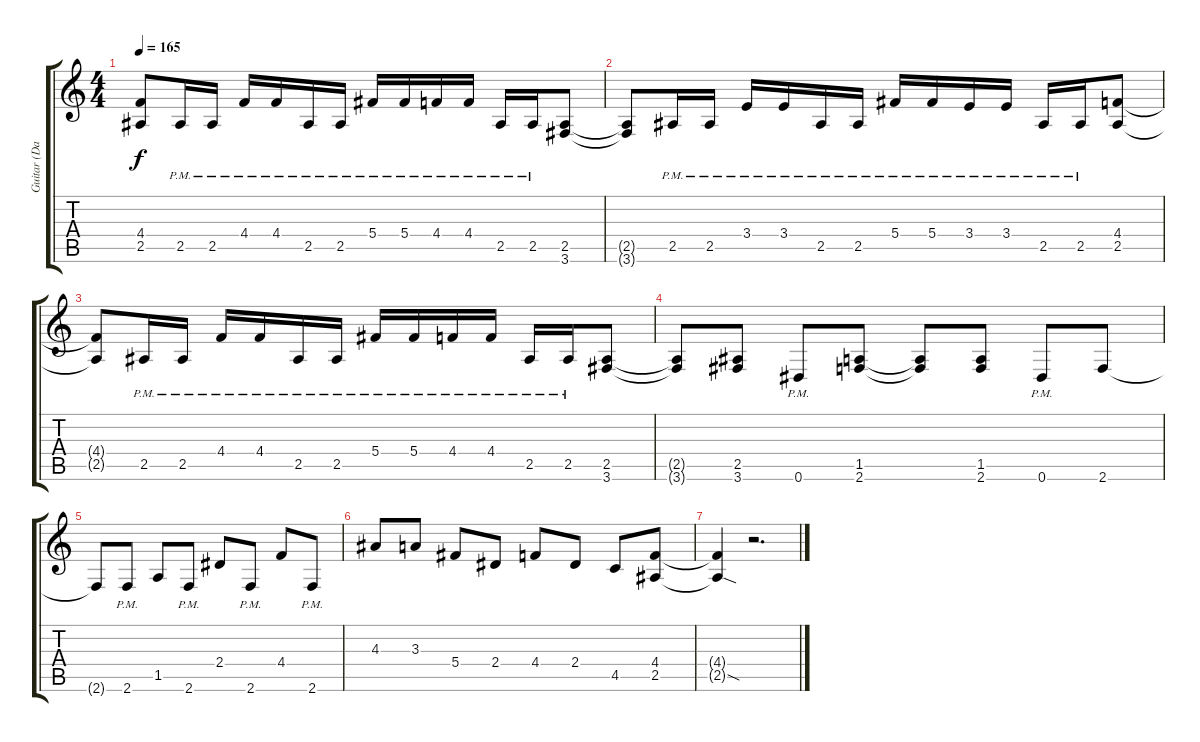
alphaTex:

\track ("Guitar (Dan Gargiulo)" "Guitar (Da") {instrument distortionguitar}
\staff {score tabs}
\tuning (Eb4 Bb3 Gb3 Db3 Ab2 Eb2) {hide}
\ts (4 4)
\tempo 165
\clef g2
\ks c
(4.4{t} 2.5{t}).8{dy f} 2.5{pm}.16 2.5{pm}.16 4.4{pm}.16 4.4{pm}.16 2.5{pm}.16 2.5{pm}.16 5.4{pm}.16 5.4{pm}.16 4.4{pm}.16 4.4{pm}.16 2.5{pm}.16 2.5{pm}.16 (2.5 3.6).8 |
(2.5{t} 3.6{t}).8 2.5{pm}.16 2.5{pm}.16 3.4{pm}.16 3.4{pm}.16 2.5{pm}.16 2.5{pm}.16 5.4{pm}.16 5.4{pm}.16 3.4{pm}.16 3.4{pm}.16 2.5{pm}.16 2.5{pm}.16 (4.4 2.5).8 |
(4.4{t} 2.5{t}).8 2.5{pm}.16 2.5{pm}.16 4.4{pm}.16 4.4{pm}.16 2.5{pm}.16 2.5{pm}.16 5.4{pm}.16 5.4{pm}.16 4.4{pm}.16 4.4{pm}.16 2.5{pm}.16 2.5{pm}.16 (2.5 3.6).8 |
(2.5{t} 3.6{t}).8 (2.5 3.6).8 0.6{pm}.8 (1.5 2.6).8 (1.5{t} 2.6{t}).8 (1.5 2.6).8 0.6{pm}.8 2.6.8 |
2.6{t}.8 2.6{pm}.8 1.5.8 2.6{pm}.8 2.4.8 2.6{pm}.8 4.4.8 2.6{pm}.8 |
4.3.8 3.3.8 5.4.8 2.4.8 4.4.8 2.4.8 4.5.8 (4.4 2.5).8 |
(4.4{t} 2.5{sod t}).4 r.2{d}
